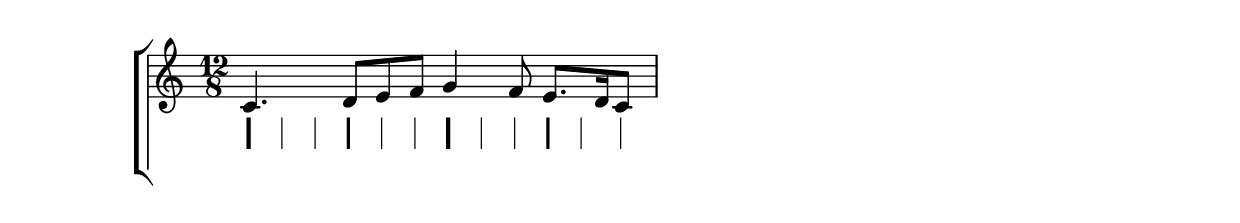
%% Do not edit this file; it is auto-generated from LSR http://lsr.dsi.unimi.it
%% This file is in the public domain.
\version "2.11.52"

\header {
  lsrtags = "editorial-annotations"

  texidoces = "
Se pueden trazar líneas verticales normales entre pentagramas para
mostrar la relación entre notas; sin embargo, en caso de música
monofónica, podemos hacer invisible el segundo pentagrama, y que
las líneas sean más cortas, como en este fragmento de código.

"
  doctitlees = "Líneas de rejilla: destacar ritmos y la relación temporal entre notas"

  texidoc = "
Regular vertical lines can be drawn between staves to show notes
synchronization; however, in case of monophonic music, you may want to
make the second stave invisible, and make the lines shorter like in
this snippet.

"
  doctitle = "Grid lines: emphasizing rhythms and notes synchronization"
} % begin verbatim
%% sets of grid
\layout {
 \context {
   \Staff
   \consists "Grid_point_engraver"
   gridInterval = #(ly:make-moment 1 8)
%% lines length
   \override GridPoint #'Y-extent = #'(6 . 0)
 }
 \context {
   \StaffGroup
   \remove "System_start_delimiter_engraver"
 }
}

\layout {
 ragged-right = ##t
}
\new Score
\with {
 \consists "Grid_line_span_engraver"
%% centers grid lines  horizontally below noteheads
 \override NoteColumn #'X-offset = #-0.5
}

\new ChoirStaff <<
 \new Staff
 {
   \time 12/8
   \stemUp
   \relative {
   c'4. d8 e8 f g4 f8 e8.[ d16 c8] }
 }
 \new Staff
 {
%% making sure the lines will be placed outside the Staff
   \override Score.GridLine #'extra-offset = #'( 0.0 . -4.0 )

%% hides staff and notes so that only the grid lines are visible
   \override NoteHead #'transparent = ##t
   \override NoteHead #'no-ledgers = ##t
   \override Stem #'transparent = ##t
   \override Beam #'transparent = ##t
   \override Staff.BarLine #'transparent = ##t
   \override Staff.StaffSymbol #'line-count = #0
   \override Staff.TimeSignature #'transparent = ##t
   \override Staff.Clef #'transparent = ##t

% you have to put 'dummy' notes here to force regular grid spacing...
 \once  \override Score.GridLine #'thickness = #4.0
 c8   c8   c8
 \once  \override Score.GridLine #'thickness = #3.0
 c8   c8   c8
 \once  \override Score.GridLine #'thickness = #4.0
 c8   c8   c8
 \once  \override Score.GridLine #'thickness = #3.0
 c8   c8   c8
 }
>>
